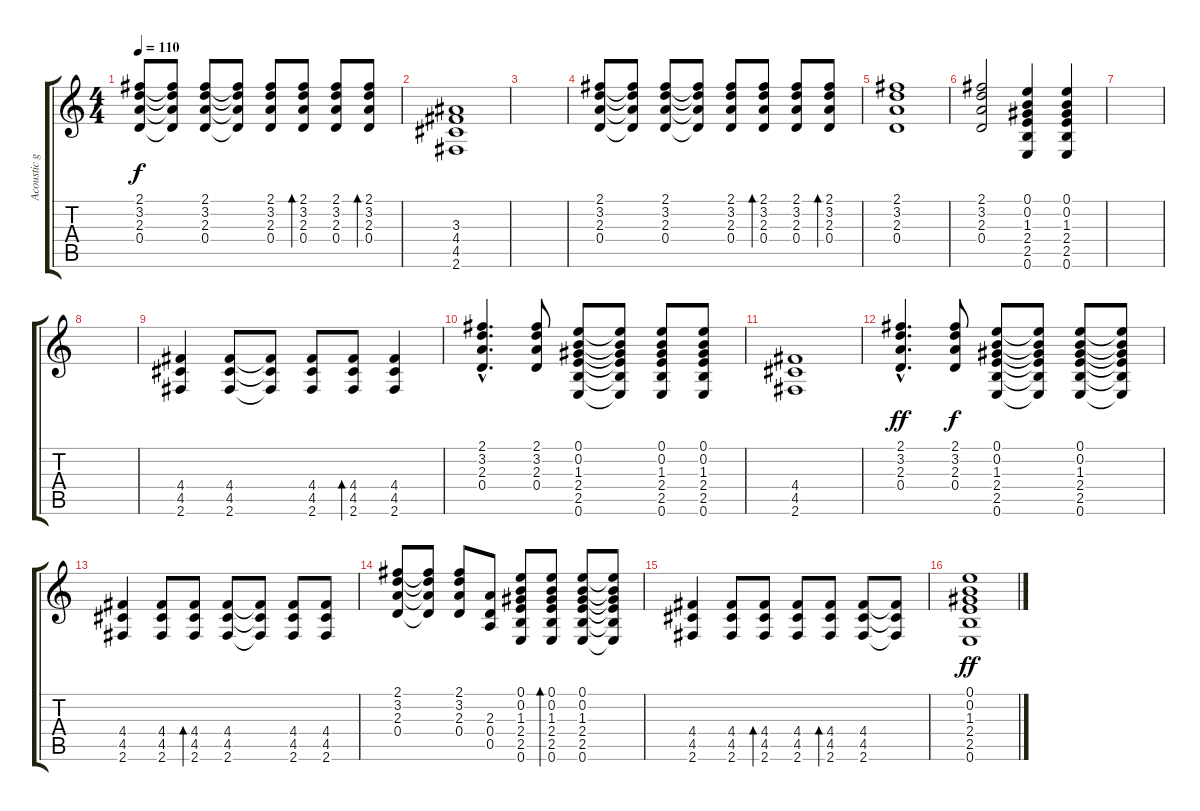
\track ("Acoustic guitar" "Acoustic g") {instrument acousticguitarsteel}
\staff {score tabs}
\tuning (E4 B3 G3 D3 A2 E2) {hide}
\ts (4 4)
\tempo 110
\clef g2
\ks c
(2.1 3.2 2.3 0.4).8{dy f} (2.1{t} 3.2{t} 2.3{t} 0.4{t}).8 (2.1 3.2 2.3 0.4).8 (2.1{t} 3.2{t} 2.3{t} 0.4{t}).8 (2.1 3.2 2.3 0.4).8 (2.1 3.2 2.3 0.4).8{bd 240} (2.1 3.2 2.3 0.4).8 (2.1 3.2 2.3 0.4).8{bd 240} |
(3.3 4.4 4.5 2.6).1 |
|
(2.1 3.2 2.3 0.4).8 (2.1{t} 3.2{t} 2.3{t} 0.4{t}).8 (2.1 3.2 2.3 0.4).8 (2.1{t} 3.2{t} 2.3{t} 0.4{t}).8 (2.1 3.2 2.3 0.4).8 (2.1 3.2 2.3 0.4).8{bd 240} (2.1 3.2 2.3 0.4).8 (2.1 3.2 2.3 0.4).8{bd 240} |
(2.1 3.2 2.3 0.4).1 |
(2.1 3.2 2.3 0.4).2 (0.1 0.2 1.3 2.4 2.5 0.6).4 (0.1 0.2 1.3 2.4 2.5 0.6).4 |
|
|
(4.4 4.5 2.6).4 (4.4 4.5 2.6).8 (4.4{t} 4.5{t} 2.6{t}).8 (4.4 4.5 2.6).8 (4.4 4.5 2.6).8{bd 240} (4.4 4.5 2.6).4 |
(2.1{hac} 3.2{hac} 2.3{hac} 0.4{hac}).4{d} (2.1 3.2 2.3 0.4).8 (0.1 0.2 1.3 2.4 2.5 0.6).8 (0.1{t} 0.2{t} 1.3{t} 2.4{t} 2.5{t} 0.6{t}).8 (0.1 0.2 1.3 2.4 2.5 0.6).8 (0.1 0.2 1.3 2.4 2.5 0.6).8 |
(4.4 4.5 2.6).1 |
(2.1{hac} 3.2{hac} 2.3{hac} 0.4{hac}).4{d dy ff} (2.1 3.2 2.3 0.4).8{dy f} (0.1 0.2 1.3 2.4 2.5 0.6).8 (0.1{t} 0.2{t} 1.3{t} 2.4{t} 2.5{t} 0.6{t}).8 (0.1 0.2 1.3 2.4 2.5 0.6).8 (0.1{t} 0.2{t} 1.3{t} 2.4{t} 2.5{t} 0.6{t}).8 |
(4.4 4.5 2.6).4 (4.4 4.5 2.6).8 (4.4 4.5 2.6).8{bd 240} (4.4 4.5 2.6).8 (4.4{t} 4.5{t} 2.6{t}).8 (4.4 4.5 2.6).8 (4.4 4.5 2.6).8 |
(2.1 3.2 2.3 0.4).8 (2.1{t} 3.2{t} 2.3{t} 0.4{t}).8 (2.1 3.2 2.3 0.4).8 (2.3 0.4 0.5).8 (0.1 0.2 1.3 2.4 2.5 0.6).8 (0.1 0.2 1.3 2.4 2.5 0.6).8{bd 240} (0.1 0.2 1.3 2.4 2.5 0.6).8 (0.1{t} 0.2{t} 1.3{t} 2.4{t} 2.5{t} 0.6{t}).8 |
(4.4 4.5 2.6).4 (4.4 4.5 2.6).8 (4.4 4.5 2.6).8{bd 240} (4.4 4.5 2.6).8 (4.4 4.5 2.6).8{bd 240} (4.4 4.5 2.6).8 (4.4{t} 4.5{t} 2.6{t}).8 |
(0.1 0.2 1.3 2.4 2.5 0.6).1{dy ff}
